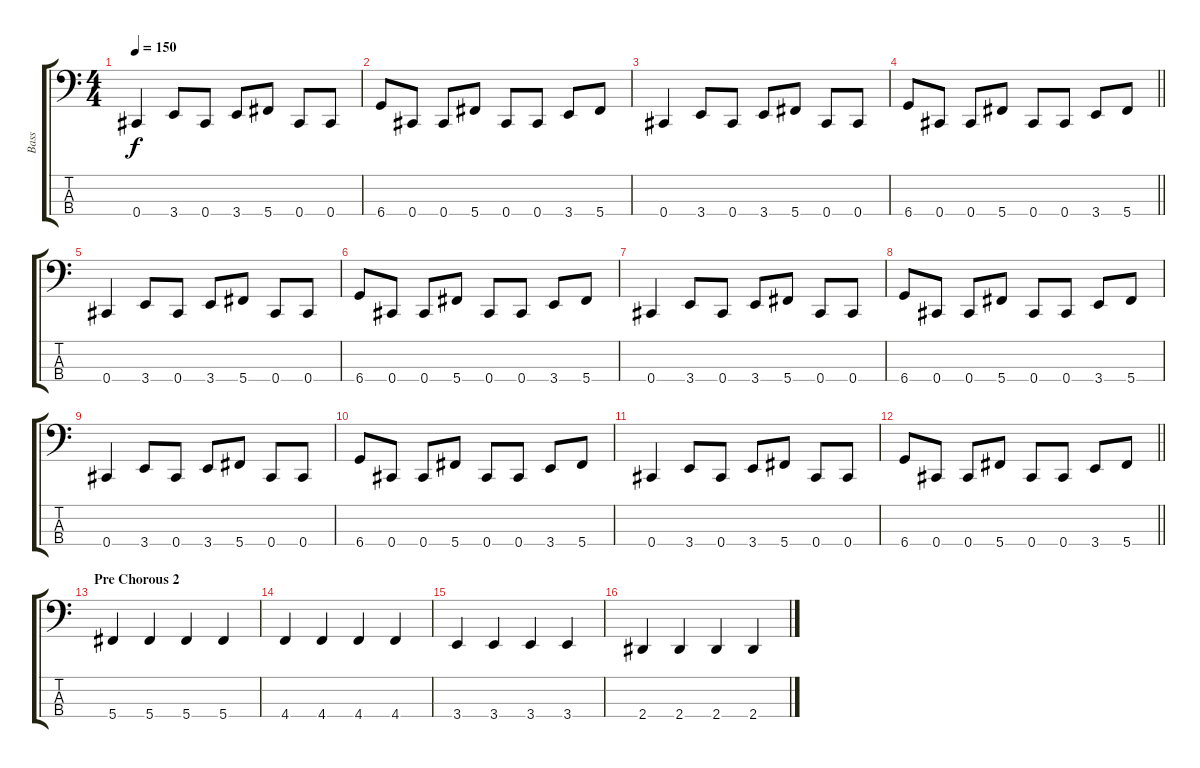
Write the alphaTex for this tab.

\track ("Bass" "Bass") {instrument electricbassfinger}
\staff {score tabs}
\tuning (Gb2 Db2 Ab1 Db1) {hide}
\ts (4 4)
\tempo 150
\clef f4
\ks c
0.4.4{dy f} 3.4.8 0.4.8 3.4.8 5.4.8 0.4.8 0.4.8 |
6.4.8 0.4.8 0.4.8 5.4.8 0.4.8 0.4.8 3.4.8 5.4.8 |
0.4.4 3.4.8 0.4.8 3.4.8 5.4.8 0.4.8 0.4.8 |
\barLineRight lightlight
6.4.8 0.4.8 0.4.8 5.4.8 0.4.8 0.4.8 3.4.8 5.4.8 |
\section ("" "")
0.4.4 3.4.8 0.4.8 3.4.8 5.4.8 0.4.8 0.4.8 |
6.4.8 0.4.8 0.4.8 5.4.8 0.4.8 0.4.8 3.4.8 5.4.8 |
0.4.4 3.4.8 0.4.8 3.4.8 5.4.8 0.4.8 0.4.8 |
6.4.8 0.4.8 0.4.8 5.4.8 0.4.8 0.4.8 3.4.8 5.4.8 |
0.4.4 3.4.8 0.4.8 3.4.8 5.4.8 0.4.8 0.4.8 |
6.4.8 0.4.8 0.4.8 5.4.8 0.4.8 0.4.8 3.4.8 5.4.8 |
0.4.4 3.4.8 0.4.8 3.4.8 5.4.8 0.4.8 0.4.8 |
\barLineRight lightlight
6.4.8 0.4.8 0.4.8 5.4.8 0.4.8 0.4.8 3.4.8 5.4.8 |
\section ("" "Pre Chorous 2")
5.4.4 5.4.4 5.4.4 5.4.4 |
4.4.4 4.4.4 4.4.4 4.4.4 |
3.4.4 3.4.4 3.4.4 3.4.4 |
2.4.4 2.4.4 2.4.4 2.4.4
